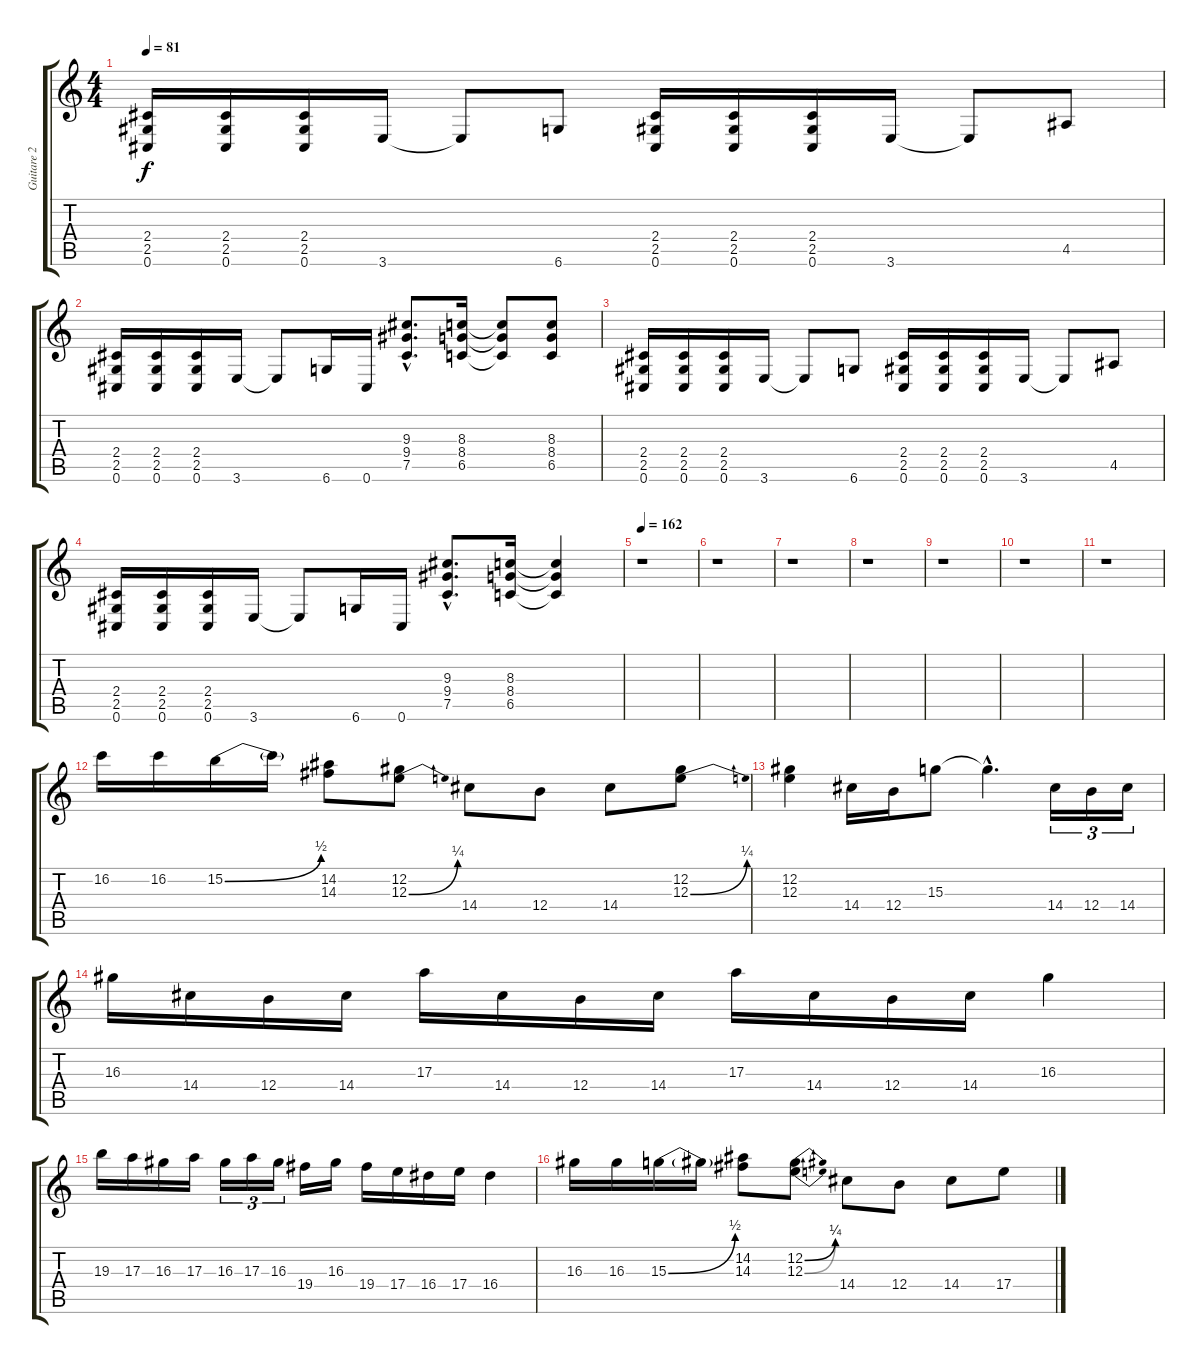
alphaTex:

\track ("Guitare 2" "Guitare 2") {instrument distortionguitar}
\staff {score tabs}
\tuning (Db4 Ab3 E3 B2 Gb2 Db2) {hide}
\ts (4 4)
\tempo 81
\clef g2
\ks c
(2.4 2.5 0.6).16{dy f} (2.4 2.5 0.6).16 (2.4 2.5 0.6).16 3.6.16 3.6{t}.8 6.6.8 (2.4 2.5 0.6).16 (2.4 2.5 0.6).16 (2.4 2.5 0.6).16 3.6.16 3.6{t}.8 4.5.8 |
(2.4 2.5 0.6).16 (2.4 2.5 0.6).16 (2.4 2.5 0.6).16 3.6.16 3.6{t}.8 6.6.16 0.6.16 (9.3{hac} 9.4{hac} 7.5{hac}).8{d} (8.3 8.4 6.5).16 (8.3{t} 8.4{t} 6.5{t}).8 (8.3 8.4 6.5).8 |
(2.4 2.5 0.6).16 (2.4 2.5 0.6).16 (2.4 2.5 0.6).16 3.6.16 3.6{t}.8 6.6.8 (2.4 2.5 0.6).16 (2.4 2.5 0.6).16 (2.4 2.5 0.6).16 3.6.16 3.6{t}.8 4.5.8 |
(2.4 2.5 0.6).16 (2.4 2.5 0.6).16 (2.4 2.5 0.6).16 3.6.16 3.6{t}.8 6.6.16 0.6.16 (9.3{hac} 9.4{hac} 7.5{hac}).8{d} (8.3 8.4 6.5).16 (8.3{t} 8.4{t} 6.5{t}).4 |
\tempo 162
r.1 |
r.1 |
r.1 |
r.1 |
r.1 |
r.1 |
r.1 |
16.2.16 16.2.16 15.2{be (bend 0 0 60 2)}.16 15.2{t}.16 (14.2 14.3).8 (12.2 12.3{be (bend 0 0 60 1)}).8 14.4.8 12.4.8 14.4.8 (12.2 12.3{be (bend 0 0 60 1)}).8 |
(12.2 12.3).4 14.4.16 12.4.16 15.3.8 15.3{hac t}.4{d} 14.4.16{tu (3 2)} 12.4.16{tu (3 2)} 14.4.16{tu (3 2)} |
16.3.16 14.4.16 12.4.16 14.4.16 17.3.16 14.4.16 12.4.16 14.4.16 17.3.16 14.4.16 12.4.16 14.4.16 16.3.4 |
19.3.16 17.3.16 16.3.16 17.3.16 16.3.16{tu (3 2)} 17.3.16{tu (3 2)} 16.3.16{tu (3 2)} 19.4.16 16.3.16 19.4.16 17.4.16 16.4.16 17.4.16 16.4.4 |
16.3.16 16.3.16 15.3{be (bend 0 0 60 2)}.16 15.3{t}.16 (14.2 14.3).8 (12.2{be (bend 0 0 60 1)} 12.3{be (bend 0 0 60 1)}).8 14.4.8 12.4.8 14.4.8 17.4.8
